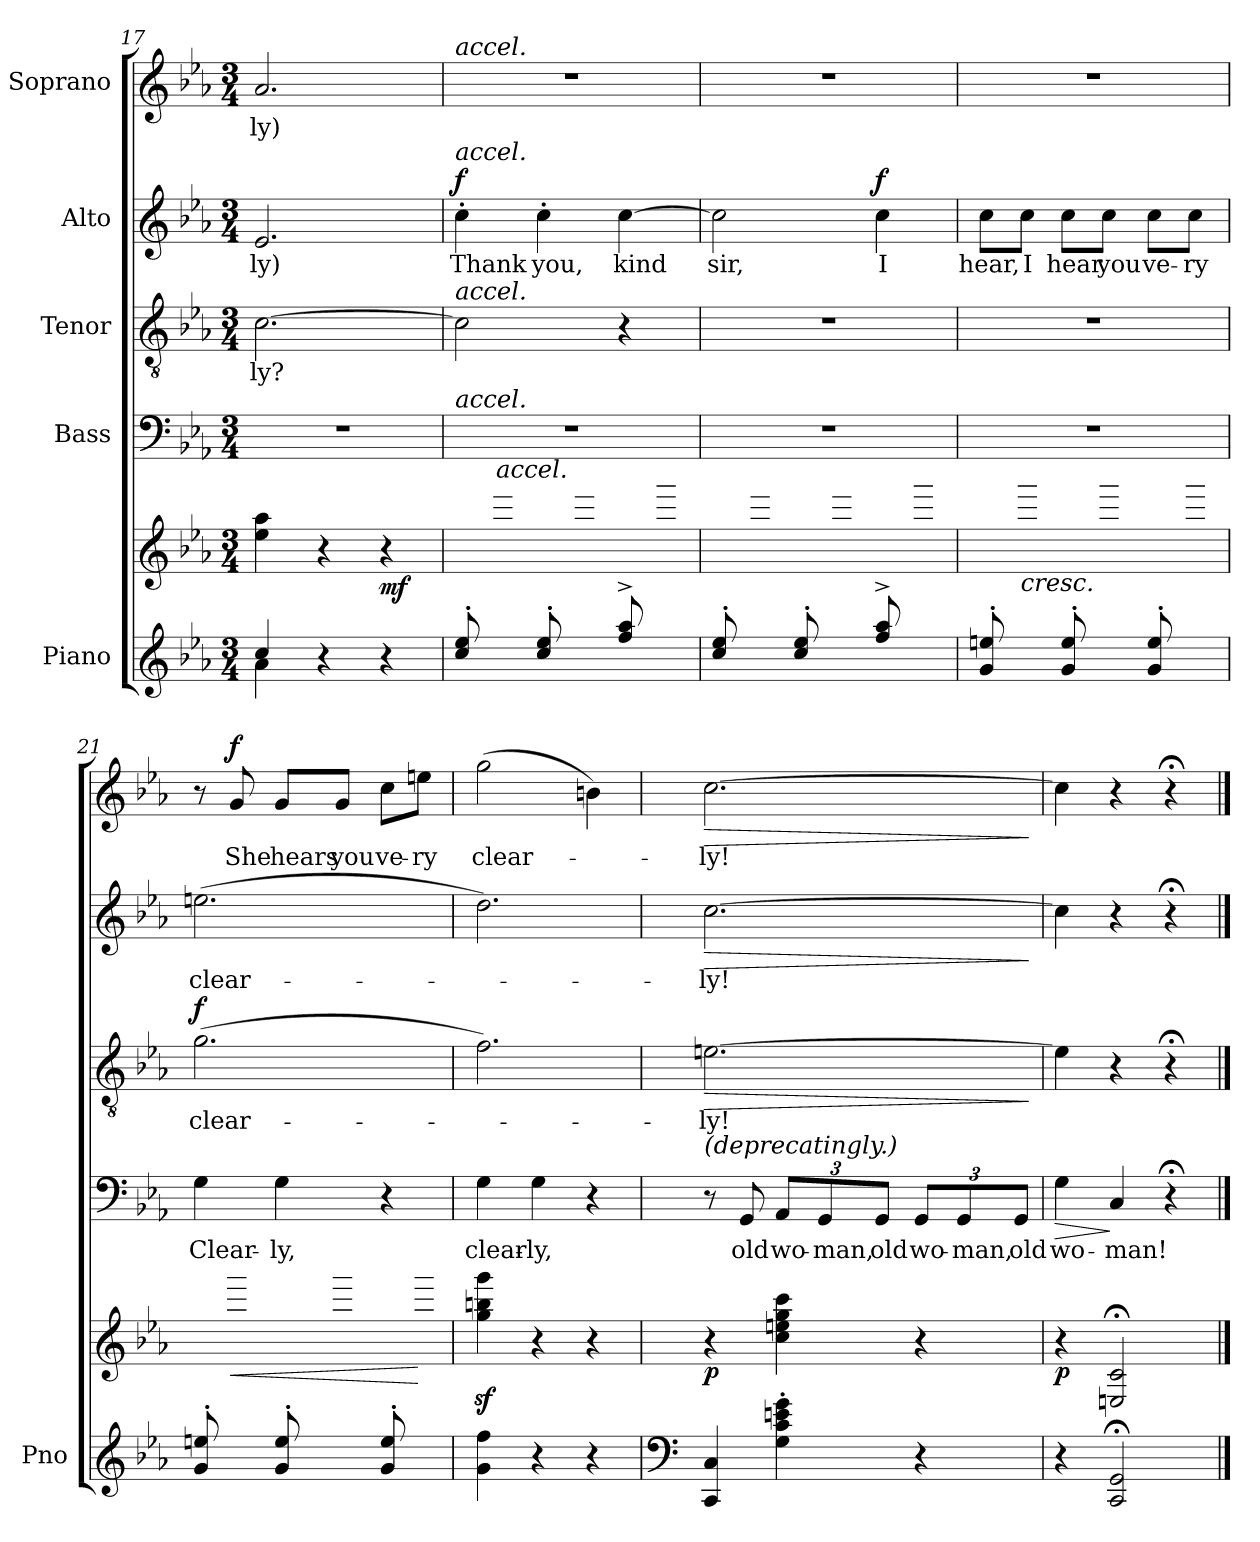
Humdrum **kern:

**kern	**kern	**dynam	**kern	**text	**dynam	**kern	**text	**dynam	**kern	**text	**dynam	**kern	**text	**dynam
*part5	*part5	*part5	*part4	*part4	*part4	*part3	*part3	*part3	*part2	*part2	*part2	*part1	*part1	*part1
*staff6	*staff5	*staff5/6	*staff4	*staff4	*staff4	*staff3	*staff3	*staff3	*staff2	*staff2	*staff2	*staff1	*staff1	*staff1
*I"Piano	*	*	*I"Bass	*	*	*I"Tenor	*	*	*I"Alto	*	*	*I"Soprano	*	*
*I'Pno	*	*	*	*	*	*	*	*	*	*	*	*	*	*
*clefG2	*clefG2	*	*clefF4	*	*	*clefGv2	*	*	*clefG2	*	*	*clefG2	*	*
*k[b-e-a-]	*k[b-e-a-]	*	*k[b-e-a-]	*	*	*k[b-e-a-]	*	*	*k[b-e-a-]	*	*	*k[b-e-a-]	*	*
*M3/4	*M3/4	*	*M3/4	*	*	*M3/4	*	*	*M3/4	*	*	*M3/4	*	*
=17	=17	=17	=17	=17	=17	=17	=17	=17	=17	=17	=17	=17	=17	=17
*^	*	*	*	*	*	*	*	*	*	*	*	*	*	*
4cc/	4a-\	4ee-\ 4aa-\	.	2.r	.	.	[2.c\	-ly?	.	2.e-!/	-ly)	.	2.a-!/	-ly)	.
4r	2ryy	4r	.	.	.	.	.	.	.	.	.	.	.	.	.
!	!	!	!LO:DY:b	!	!	!	!	!	!	!	!	!	!	!	!
4r	.	4r	mf	.	.	.	.	.	.	.	.	.	.	.	.
=18	=18	=18	=18	=18	=18	=18	=18	=18	=18	=18	=18	=18	=18	=18	=18
!	!	!	!	!	!	!	!	!	!	!	!	!	!LO:TX:i:t=accel.	!	!
!	!	!	!	!	!	!	!	!	!	!LO:TX:i:t=accel.	!	!	!	!	!
!	!	!	!	!	!	!	!LO:TX:i:t=accel.	!	!	!	!	!	!	!	!
!	!	!	!	!LO:TX:i:t=accel.	!	!	!	!	!	!	!	!	!	!	!
!	!	!	!	!	!	!	!	!	!	!	!	!LO:DY:a	!	!	!
8cc/'> 8ee-/'>L	2.ryy	8ryy	.	2.r	.	.	2c\]	.	.	4cc'\	Thank	f	2.r	.	.
!	!	!LO:TX:i:t=accel.	!	!	!	!	!	!	!	!	!	!	!	!	!
8ryy	.	8aa-\'> 8eee-\'>	.	.	.	.	.	.	.	.	.	.	.	.	.
8cc/'> 8ee-/'>	.	8ryy	.	.	.	.	.	.	.	4cc'\	you,	.	.	.	.
8ryy	.	8aa-\'> 8eee-\'>J	.	.	.	.	.	.	.	.	.	.	.	.	.
(8ff/^ 8aa-/^L	.	8ryy	.	.	.	.	4r	.	.	[4cc\	kind	.	.	.	.
8ryy	.	8ccc\ 8fff\ 8aaa-\J)	.	.	.	.	.	.	.	.	.	.	.	.	.
=19	=19	=19	=19	=19	=19	=19	=19	=19	=19	=19	=19	=19	=19	=19	=19
8cc/'> 8ee-/'>L	2.ryy	8ryy	.	2.r	.	.	2.r	.	.	2cc\]	sir,	.	2.r	.	.
8ryy	.	8aa-\ 8eee-\	.	.	.	.	.	.	.	.	.	.	.	.	.
8cc/'> 8ee-/'>	.	8ryy	.	.	.	.	.	.	.	.	.	.	.	.	.
8ryy	.	8aa-\ 8eee-\J	.	.	.	.	.	.	.	.	.	.	.	.	.
!	!	!	!	!	!	!	!	!	!	!	!	!LO:DY:a	!	!	!
(8ff/^ 8aa-/^L	.	8ryy	.	.	.	.	.	.	.	4cc\	I	f	.	.	.
8ryy	.	8ccc\ 8fff\ 8aaa-\J)	.	.	.	.	.	.	.	.	.	.	.	.	.
=20	=20	=20	=20	=20	=20	=20	=20	=20	=20	=20	=20	=20	=20	=20	=20
8g/'> 8een/'>L	2.ryy	8ryy	.	2.r	.	.	2.r	.	.	8cc\L	hear,	.	2.r	.	.
!	!	!LO:TX:b:i:t=cresc.	!	!	!	!	!	!	!	!	!	!	!	!	!
8ryy	.	8gg\'> 8ccc\'> 8ggg\'>	.	.	.	.	.	.	.	8cc\J	I	.	.	.	.
8g/'> 8ee/'>	.	8ryy	.	.	.	.	.	.	.	8cc\L	hear	.	.	.	.
8ryy	.	8gg\'> 8ccc\'> 8ggg\'>J	.	.	.	.	.	.	.	8cc\J	you	.	.	.	.
8g/'> 8ee/'>L	.	8ryy	.	.	.	.	.	.	.	8cc\L	ve-	.	.	.	.
8ryy	.	8gg\'> 8ccc\'> 8ggg\'>J	.	.	.	.	.	.	.	8cc\J	-ry	.	.	.	.
=21	=21	=21	=21	=21	=21	=21	=21	=21	=21	=21	=21	=21	=21	=21	=21
!	!	!	!	!	!	!	!	!	!LO:DY:a	!	!	!	!	!	!
8g/'> 8een/'>L	2.ryy	8ryy	.	4G\	Clear-	.	(2.g\	clear-	f	(2.een\	clear-	.	8r	.	.
!	!	!	!LO:HP:b	!	!	!	!	!	!	!	!	!	!	!	!LO:DY:a
8ryy	.	8gg\'> 8ccc\'> 8ggg\'>	<	.	.	.	.	.	.	.	.	.	8g/	She	f
8g/'> 8ee/'>	.	8ryy	.	4G\	-ly,	.	.	.	.	.	.	.	8g/L	hears	.
8ryy	.	8gg\'> 8ccc\'> 8ggg\'>J	.	.	.	.	.	.	.	.	.	.	8g/J	you	.
8g/'> 8ee/'>L	.	8ryy	.	4r	.	.	.	.	.	.	.	.	8cc\L	ve-	.
8ryy	.	8gg\'> 8ccc\'> 8ggg\'>J	[	.	.	.	.	.	.	.	.	.	8een\J	-ry	.
*v	*v	*	*	*	*	*	*	*	*	*	*	*	*	*	*
=22	=22	=22	=22	=22	=22	=22	=22	=22	=22	=22	=22	=22	=22	=22
4g\ 4ff\	4gg\z< 4bbn\z< 4ggg\z<	.	4G\	clear-	.	2.f\)	.	.	2.dd\)	.	.	(2gg\	clear-	.
4r	4r	.	4G\	-ly,	.	.	.	.	.	.	.	.	.	.
4r	4r	.	4r	.	.	.	.	.	.	.	.	4bn\)	.	.
=23	=23	=23	=23	=23	=23	=23	=23	=23	=23	=23	=23	=23	=23	=23
*clefF4	*	*	*	*	*	*	*	*	*	*	*	*	*	*
!	!	!	!LO:TX:i:t=(deprecatingly.)	!	!	!	!	!	!	!	!	!	!	!
!	!	!LO:DY:b	!	!	!	!	!	!LO:HP:b	!	!	!LO:HP:b	!	!	!LO:HP:b
4CC/ 4C/	4r	p	8r	.	.	[2.en\	-ly!	>	[2.cc\	-ly!	>	[2.cc\	-ly!	>
.	.	.	8GG/	old	.	.	.	.	.	.	.	.	.	.
4G\'< 4c\'< 4en\'< 4g\'<	4cc\ 4een\ 4gg\ 4ccc\	.	12AA-/L	wo-	.	.	.	.	.	.	.	.	.	.
.	.	.	12GG/	-man,	.	.	.	.	.	.	.	.	.	.
.	.	.	12GG/J	old	.	.	.	.	.	.	.	.	.	.
4r	4r	.	12GG/L	wo-	.	.	.	.	.	.	.	.	.	.
.	.	.	12GG/	-man,	.	.	.	.	.	.	.	.	.	.
.	.	.	12GG/J	old	.	.	.	.	.	.	.	.	.	.
.	.	.	.	.	.	.	.	]	.	.	]	.	.	]
=24	=24	=24	=24	=24	=24	=24	=24	=24	=24	=24	=24	=24	=24	=24
!	!	!LO:DY:b	!	!	!LO:HP:b	!	!	!	!	!	!	!	!	!
4r	4r	p	4G\	wo-	>	4e\]	.	.	4cc\]	.	.	4cc\]	.	.
2CC/;< 2GG/;<	2En/;< 2c/;<	.	4C/	-man!	]	4r	.	.	4r	.	.	4r	.	.
.	.	.	4r;<	.	.	4r;<	.	.	4r;<	.	.	4r;<	.	.
==	==	==	==	==	==	==	==	==	==	==	==	==	==	==
*-	*-	*-	*-	*-	*-	*-	*-	*-	*-	*-	*-	*-	*-	*-
